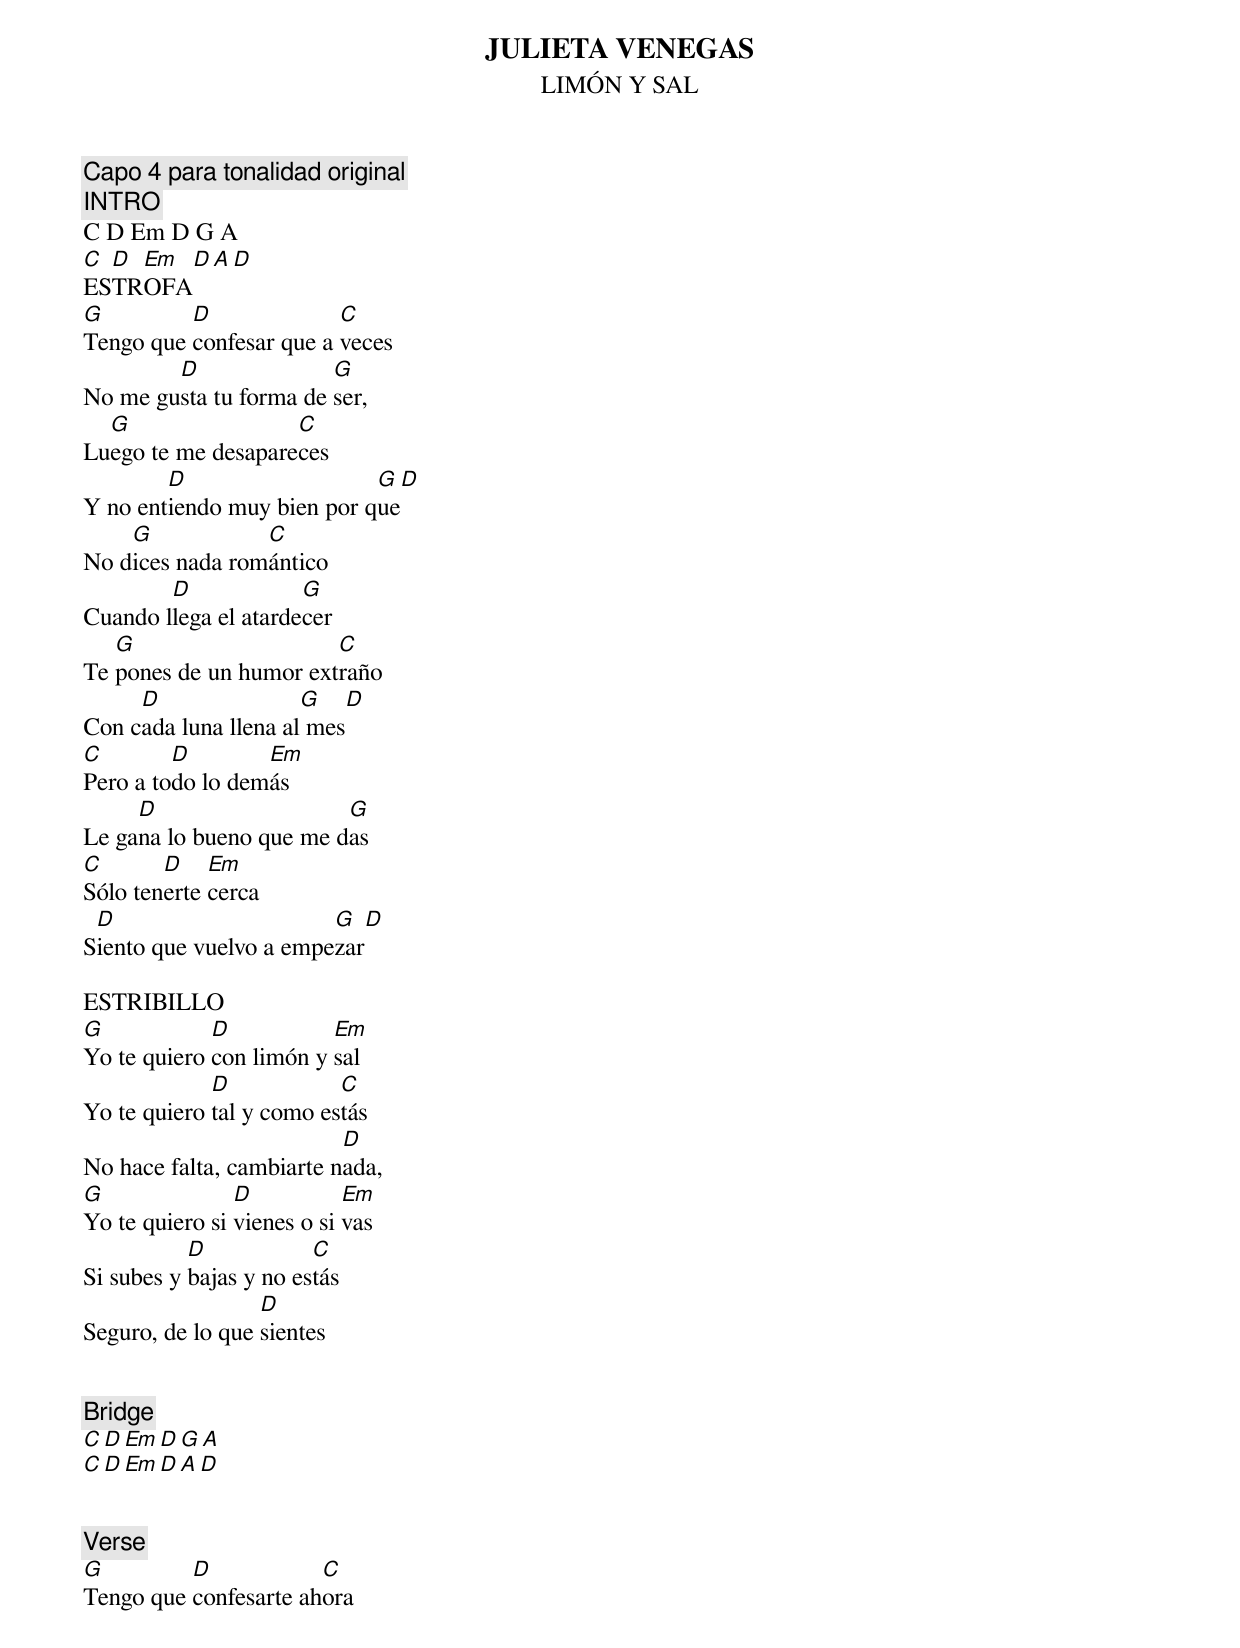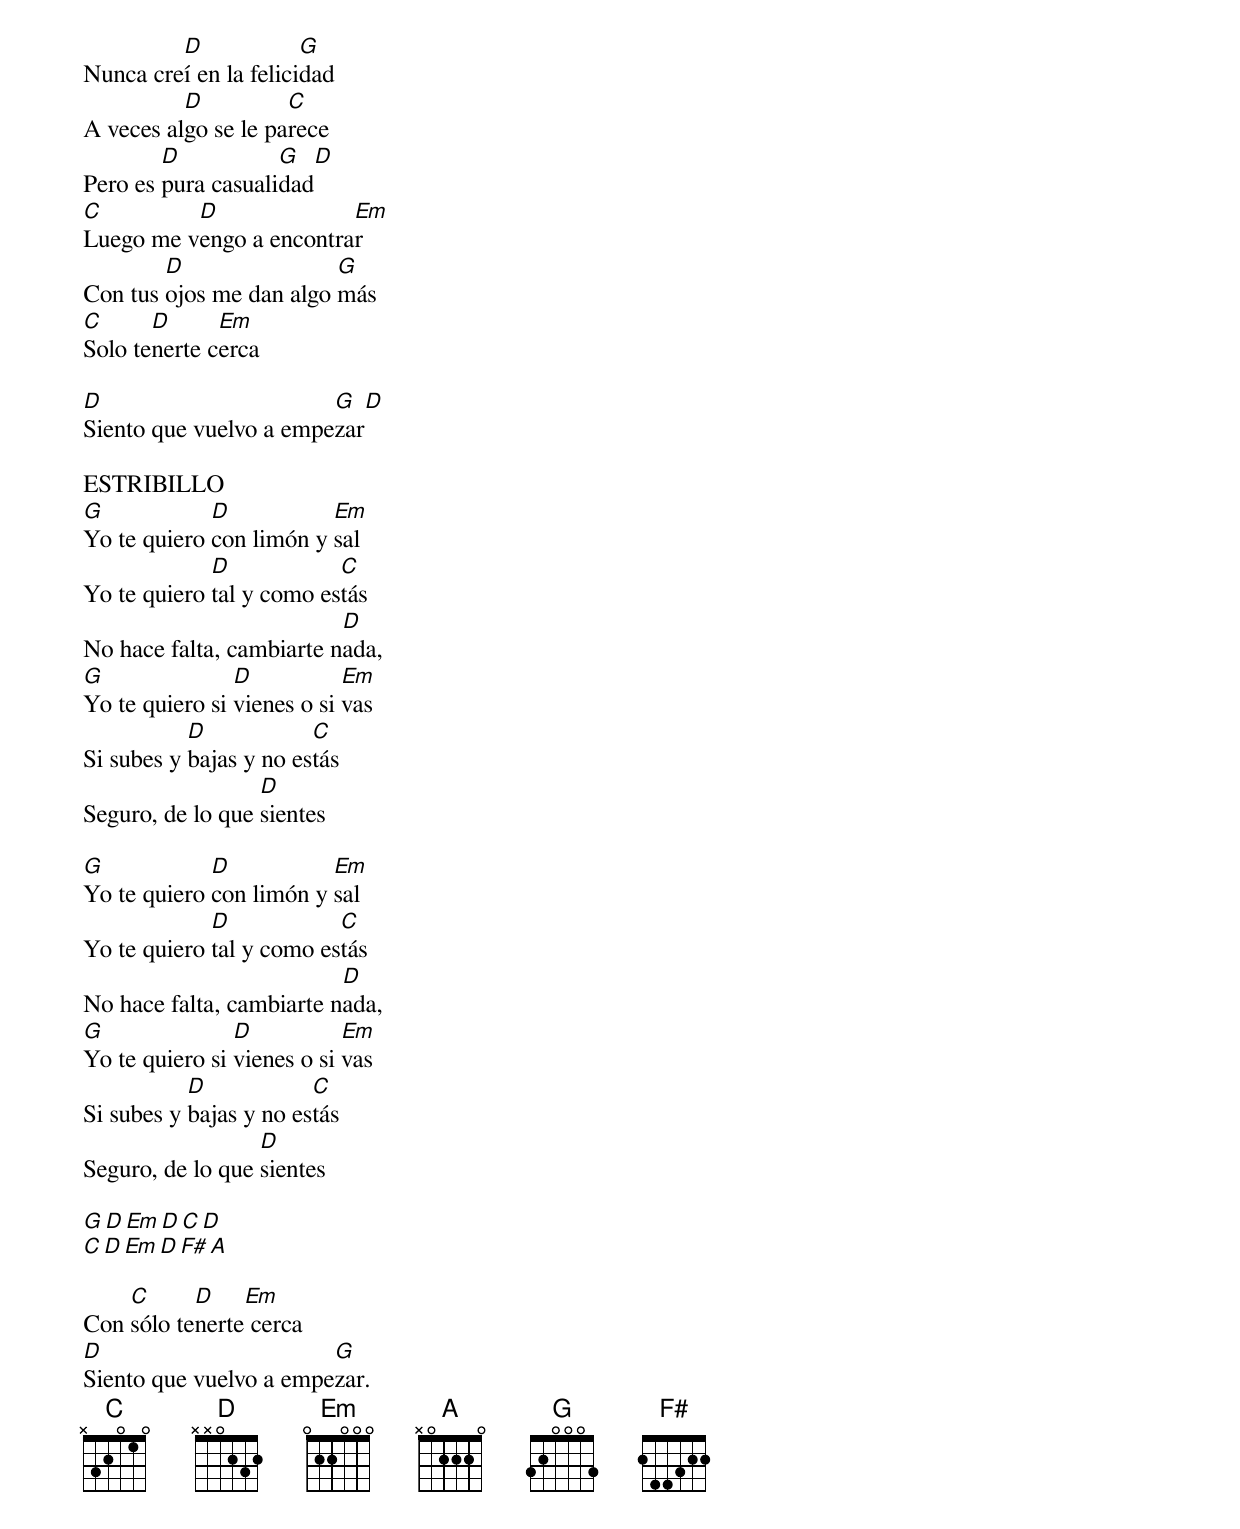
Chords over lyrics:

JULIETA VENEGAS
LIMÓN Y SAL
Capo 4 para tonalidad original
INTRO
C D Em D G A
C D Em D A D
ESTROFA
G         D              C
Tengo que confesar que a veces
        D               G
No me gusta tu forma de ser,
  G                 C
Luego te me desapareces
        D                   G   D
Y no entiendo muy bien por que
    G            C
No dices nada romántico
        D             G
Cuando llega el atardecer
   G                    C
Te pones de un humor extraño
     D                G    D
Con cada luna llena al mes
C        D        Em
Pero a todo lo demás
     D                   G
Le gana lo bueno que me das
C       D    Em
Sólo tenerte cerca
 D                      G   D
Siento que vuelvo a empezar

ESTRIBILLO
G            D           Em
Yo te quiero con limón y sal
             D            C
Yo te quiero tal y como estás
                          D
No hace falta, cambiarte nada,
G               D           Em
Yo te quiero si vienes o si vas
           D            C
Si subes y bajas y no estás
                  D
Seguro, de lo que sientes


[Bridge]
C D Em D G A
C D Em D A D


[Verse]
G         D            C
Tengo que confesarte ahora
         D             G
Nunca creí en la felicidad
          D          C
A veces algo se le parece
        D           G    D
Pero es pura casualidad
C         D              Em
Luego me vengo a encontrar
        D                G
Con tus ojos me dan algo más
C      D      Em
Solo tenerte cerca

D                       G    D
Siento que vuelvo a empezar

ESTRIBILLO
G            D           Em
Yo te quiero con limón y sal
             D            C
Yo te quiero tal y como estás
                          D
No hace falta, cambiarte nada,
G               D           Em
Yo te quiero si vienes o si vas
           D            C
Si subes y bajas y no estás
                  D
Seguro, de lo que sientes

G            D           Em
Yo te quiero con limón y sal
             D            C
Yo te quiero tal y como estás
                          D
No hace falta, cambiarte nada,
G               D           Em
Yo te quiero si vienes o si vas
           D            C
Si subes y bajas y no estás
                  D
Seguro, de lo que sientes

G D Em D C D
C D Em D F# A

    C      D    Em
Con sólo tenerte cerca
D                       G
Siento que vuelvo a empezar.
